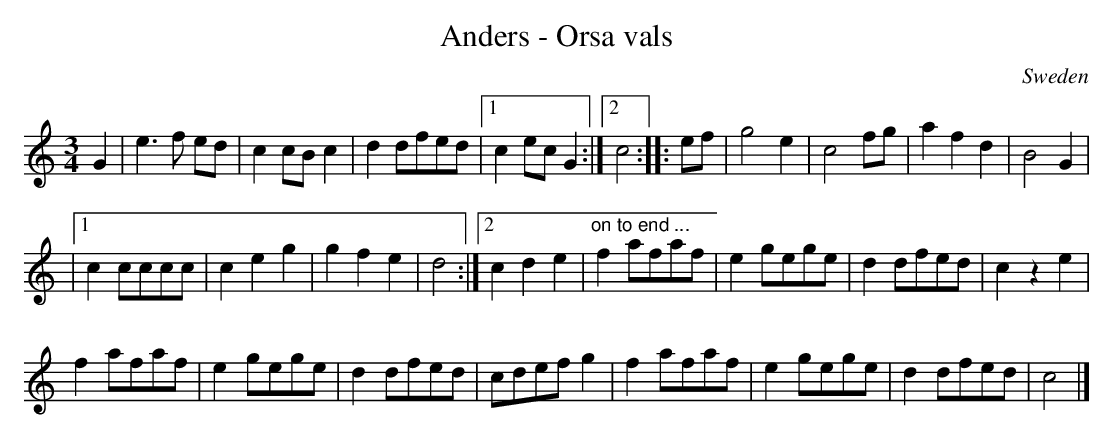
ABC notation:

X:1
T:Anders - Orsa vals
O:Sweden
M:3/4
K:C
G2 |\
e3f ed| c2cBc2| d2 dfed|[1 c2ec G2:|[2 c4 ::\
ef |\
g4 e2 | c4 fg | a2 f2 d2 | B4 G2 |
|1 c2 cccc | c2 e2 g2 | g2 f2 e2 | d4 :|2 \
c2 d2 e2| "on to end ..."f2 afaf | \
e2 gege | d2 dfed | c2 z2 e2 |
f2afaf | e2 gege | d2 dfed | cdef g2 | \
f2 afaf | e2gege | d2 dfed | c4 |]
